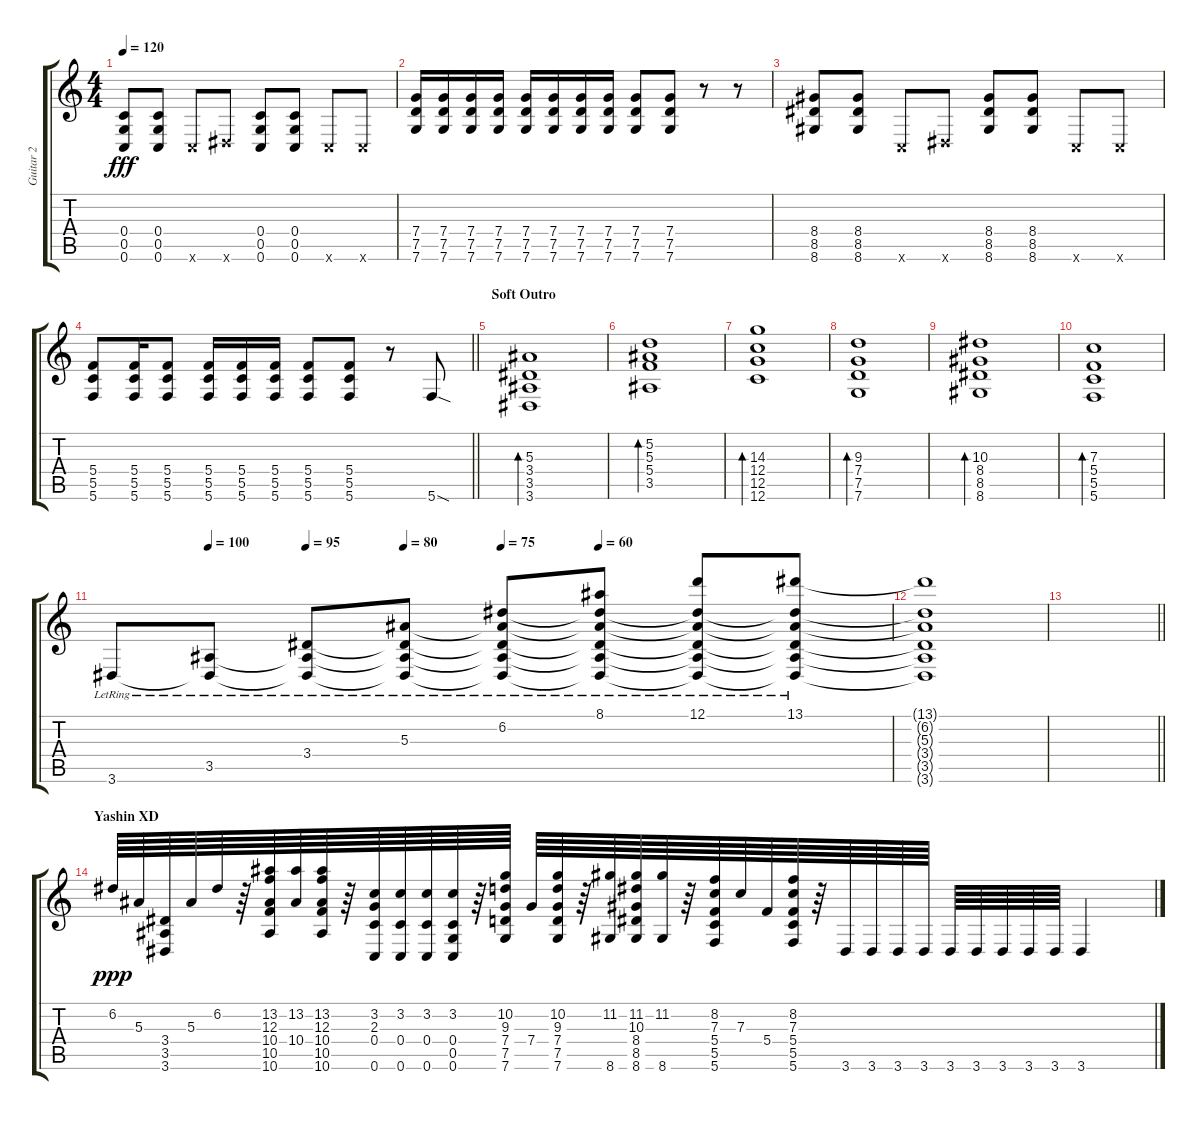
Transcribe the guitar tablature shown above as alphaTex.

\track ("Guitar 2" "Guitar 2") {instrument distortionguitar}
\staff {score tabs}
\tuning (D4 A3 F3 C3 G2 C2) {hide}
\ts (4 4)
\tempo 120
\clef g2
\ks c
(0.4 0.5 0.6).8{dy fff} (0.4 0.5 0.6).8 0.6{x}.8 3.6{x}.8 (0.4 0.5 0.6).8 (0.4 0.5 0.6).8 0.6{x}.8 0.6{x}.8 |
(7.4 7.5 7.6).16 (7.4 7.5 7.6).16 (7.4 7.5 7.6).16 (7.4 7.5 7.6).16 (7.4 7.5 7.6).16 (7.4 7.5 7.6).16 (7.4 7.5 7.6).16 (7.4 7.5 7.6).16 (7.4 7.5 7.6).8 (7.4 7.5 7.6).8 r.8 r.8 |
(8.4 8.5 8.6).8 (8.4 8.5 8.6).8 0.6{x}.8 3.6{x}.8 (8.4 8.5 8.6).8 (8.4 8.5 8.6).8 0.6{x}.8 0.6{x}.8 |
\barLineRight lightlight
(5.4 5.5 5.6).8 (5.4 5.5 5.6).16 (5.4 5.5 5.6).8 (5.4 5.5 5.6).16 (5.4 5.5 5.6).16 (5.4 5.5 5.6).16 (5.4 5.5 5.6).8 (5.4 5.5 5.6).8 r.8 5.6{sod}.8 |
\section ("" "Soft Outro")
(5.3 3.4 3.5 3.6).1{bd 480 instrument electricguitarjazz} |
(5.2 5.3 5.4 3.5).1{bd 480} |
(14.3 12.4 12.5 12.6).1{bd 480} |
(9.3 7.4 7.5 7.6).1{bd 480} |
(10.3 8.4 8.5 8.6).1{bd 480} |
(7.3 5.4 5.5 5.6).1{bd 480} |
\tempo (100 0.125)
\tempo (95 0.25)
\tempo (80 0.375)
\tempo (75 0.5)
\tempo (60 0.625)
3.6{lr}.8 (3.5{lr} 3.6{t}).8 (3.4{lr} 3.5{t} 3.6{t}).8 (5.3{lr} 3.4{t} 3.5{t} 3.6{t}).8 (6.2{lr} 5.3{t} 3.4{t} 3.5{t} 3.6{t}).8 (8.1{lr} 6.2{t} 5.3{t} 3.4{t} 3.5{t} 3.6{t}).8 (12.1{lr} 6.2{t} 5.3{t} 3.4{t} 3.5{t} 3.6{t}).8 (13.1{lr} 6.2{t} 5.3{t} 3.4{t} 3.5{t} 3.6{t}).8 |
(13.1{t} 6.2{t} 5.3{t} 3.4{t} 3.5{t} 3.6{t}).1 |
\barLineRight lightlight
|
\section ("" "Yashin XD")
6.2.64{dy ppp} 5.3.64 (3.4 3.5 3.6).64 5.3.64 6.2.64 r.64 (13.2 12.3 10.4 10.5 10.6).64 (13.2 10.4).64 (13.2 12.3 10.4 10.5 10.6).64 r.64 (3.2 2.3 0.4 0.6).64 (3.2 0.4 0.6).64 (3.2 0.4 0.6).64 (3.2 0.4 0.5 0.6).64 r.64 (10.2 9.3 7.4 7.5 7.6).64 7.4.64 (10.2 9.3 7.4 7.5 7.6).64 r.64 (11.2 8.6).64 (11.2 10.3 8.4 8.5 8.6).64 (11.2 8.6).64 r.64 (8.2 7.3 5.4 5.5 5.6).64 7.3.64 5.4.64 (8.2 7.3 5.4 5.5 5.6).64 r.64 3.6.64 3.6.64 3.6.64 3.6.64 3.6.64 3.6.64 3.6.64 3.6.64 3.6.64 3.6.4
